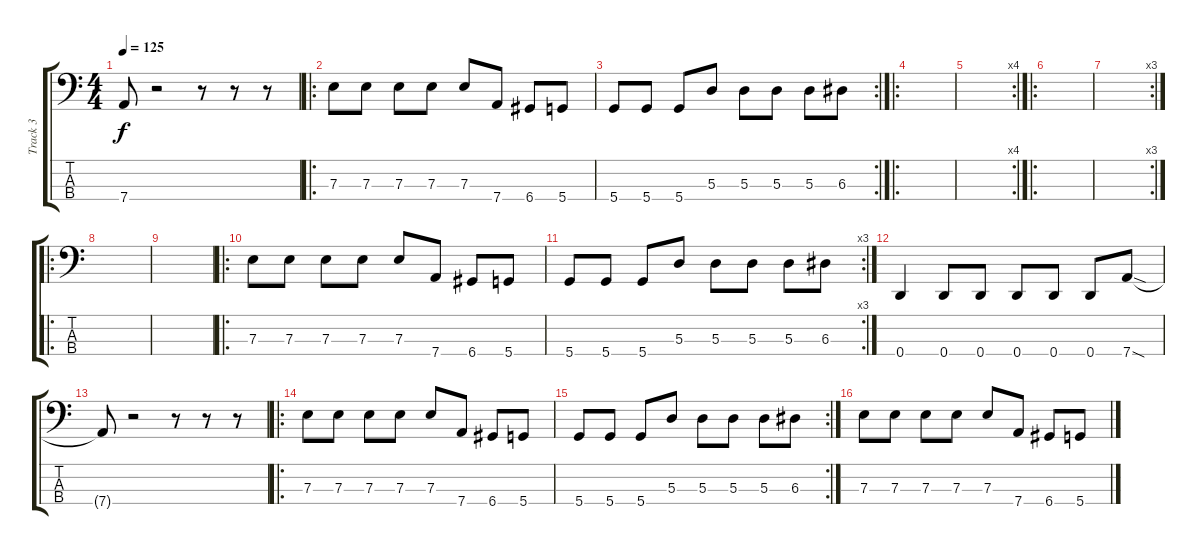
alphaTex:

\track ("Track 3" "Track 3") {instrument electricbassfinger}
\staff {score tabs}
\tuning (G2 D2 A1 D1) {hide}
\ts (4 4)
\tempo 125
\clef f4
\ks c
7.4{t}.8{dy f} r.2 r.8 r.8 r.8 |
\ro
7.3.8 7.3.8 7.3.8 7.3.8 7.3.8 7.4.8 6.4.8 5.4.8 |
\rc 2
5.4.8 5.4.8 5.4.8 5.3.8 5.3.8 5.3.8 5.3.8 6.3.8 |
\ro
|
\rc 4
|
\ro
|
\rc 3
|
\ro
|
|
\ro
7.3.8 7.3.8 7.3.8 7.3.8 7.3.8 7.4.8 6.4.8 5.4.8 |
\rc 3
5.4.8 5.4.8 5.4.8 5.3.8 5.3.8 5.3.8 5.3.8 6.3.8 |
0.4.4 0.4.8 0.4.8 0.4.8 0.4.8 0.4.8 7.4{sod}.8 |
7.4{t}.8 r.2 r.8 r.8 r.8 |
\ro
7.3.8 7.3.8 7.3.8 7.3.8 7.3.8 7.4.8 6.4.8 5.4.8 |
\rc 2
5.4.8 5.4.8 5.4.8 5.3.8 5.3.8 5.3.8 5.3.8 6.3.8 |
7.3.8 7.3.8 7.3.8 7.3.8 7.3.8 7.4.8 6.4.8 5.4.8
